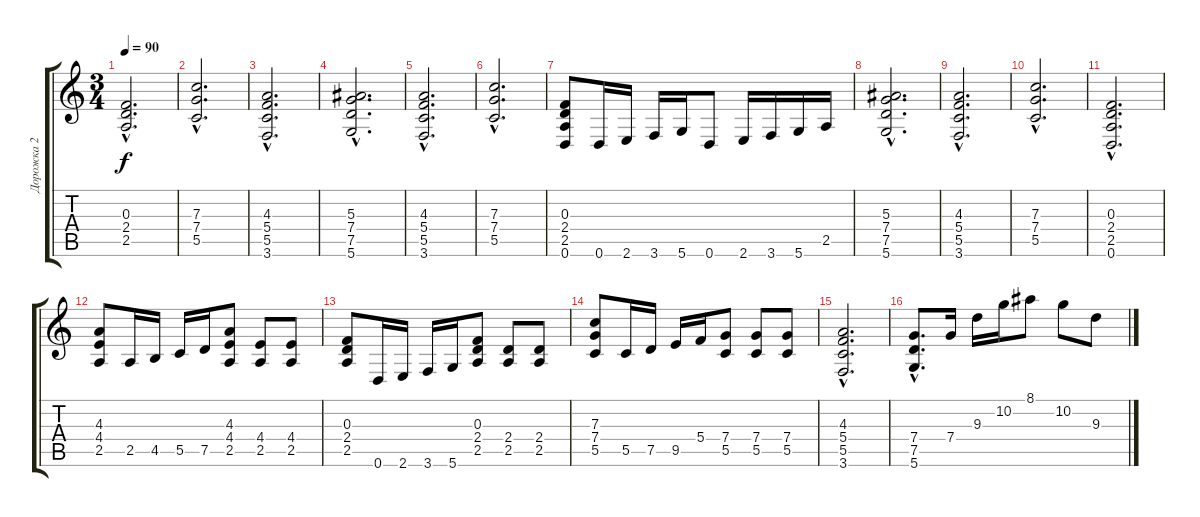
\track ("Дорожка 2" "Дорожка 2") {instrument distortionguitar}
\staff {score tabs}
\tuning (D4 A3 F3 C3 G2 D2) {hide}
\ts (3 4)
\tempo 90
\clef g2
\ks c
(0.3{hac} 2.4{hac} 2.5{hac}).2{d dy f} |
(7.3{hac} 7.4{hac} 5.5{hac}).2{d} |
(4.3{hac} 5.4{hac} 5.5{hac} 3.6{hac}).2{d} |
(5.3{hac} 7.4{hac} 7.5{hac} 5.6{hac}).2{d} |
(4.3{hac} 5.4{hac} 5.5{hac} 3.6{hac}).2{d} |
(7.3{hac} 7.4{hac} 5.5{hac}).2{d} |
(0.3 2.4 2.5 0.6).8 0.6.16 2.6.16 3.6.16 5.6.16 0.6.8 2.6.16 3.6.16 5.6.16 2.5.16 |
(5.3{hac} 7.4{hac} 7.5{hac} 5.6{hac}).2{d} |
(4.3{hac} 5.4{hac} 5.5{hac} 3.6{hac}).2{d} |
(7.3{hac} 7.4{hac} 5.5{hac}).2{d} |
(0.3{hac} 2.4{hac} 2.5{hac} 0.6{hac}).2{d} |
(4.3 4.4 2.5).8 2.5.16 4.5.16 5.5.16 7.5.16 (4.3 4.4 2.5).8 (4.4 2.5).8 (4.4 2.5).8 |
(0.3 2.4 2.5).8 0.6.16 2.6.16 3.6.16 5.6.16 (0.3 2.4 2.5).8 (2.4 2.5).8 (2.4 2.5).8 |
(7.3 7.4 5.5).8 5.5.16 7.5.16 9.5.16 5.4.16 (7.4 5.5).8 (7.4 5.5).8 (7.4 5.5).8 |
(4.3{hac} 5.4{hac} 5.5{hac} 3.6{hac}).2{d} |
(7.4{hac} 7.5{hac} 5.6{hac}).8{d} 7.4.16 9.3.16 10.2.16 8.1.8 10.2.8 9.3.8
